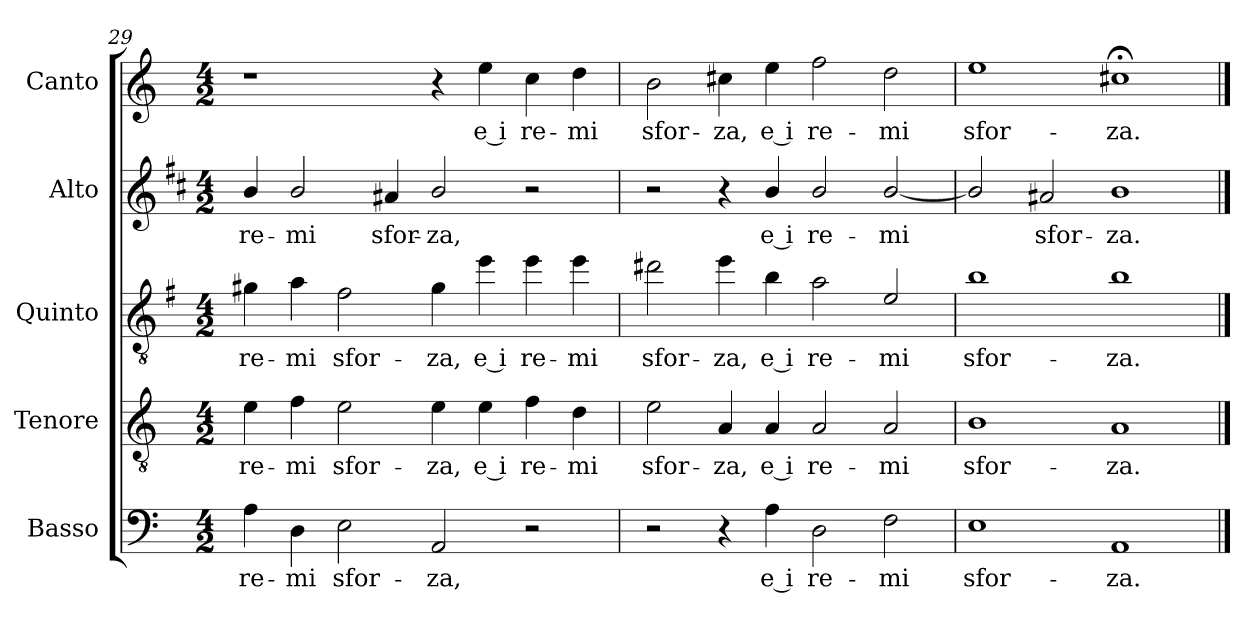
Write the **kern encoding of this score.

**kern	**text	**kern	**text	**kern	**text	**kern	**text	**kern	**text
*part5	*part5	*part4	*part4	*part3	*part3	*part2	*part2	*part1	*part1
*staff5	*staff5	*staff4	*staff4	*staff3	*staff3	*staff2	*staff2	*staff1	*staff1
*I"Basso	*	*I"Tenore	*	*I"Quinto	*	*I"Alto	*	*I"Canto	*
*I'B	*	*I'T	*	*	*	*I'A	*	*I'C	*
*clefF4	*	*clefGv2	*	*clefGv2	*	*clefG2	*	*clefG2	*
*	*	*	*	*ITrd4c7	*	*ITrd1c2	*	*	*
*k[]	*	*k[]	*	*k[]	*	*k[]	*	*k[]	*
*C:	*	*C:	*	*C:	*	*C:	*	*C:	*
*M4/2	*	*M4/2	*	*M4/2	*	*M4/2	*	*M4/2	*
=29	=29	=29	=29	=29	=29	=29	=29	=29	=29
!	!LO:LY:b	!	!LO:LY:b	!	!LO:LY:b	!	!LO:LY:b	!	!
4A\	re-	4e\	re-	4c#X\	re-	4a/	re-	1r	.
!	!LO:LY:b	!	!LO:LY:b	!	!LO:LY:b	!	!LO:LY:b	!	!
4D\	-mi	4f\	-mi	4d\	-mi	2a/	-mi	.	.
!	!LO:LY:b	!	!LO:LY:b	!	!LO:LY:b	!	!	!	!
2E\	sfor-	2e\	sfor-	2B\	sfor-	.	.	.	.
!	!	!	!	!	!	!	!LO:LY:b	!	!
.	.	.	.	.	.	4g#X/	sfor-	.	.
!	!LO:LY:b	!	!LO:LY:b	!	!LO:LY:b	!	!LO:LY:b	!	!
2AA/	-za,	4e\	-za,	4c#\	-za,	2a/	-za,	4r	.
!	!	!	!LO:LY:b	!	!LO:LY:b	!	!	!	!LO:LY:b
.	.	4e\	e i	4a\	e i	.	.	4ee\	e i
!	!	!	!LO:LY:b	!	!LO:LY:b	!	!	!	!LO:LY:b
2r	.	4f\	re-	4a\	re-	2r	.	4cc\	re-
!	!	!	!LO:LY:b	!	!LO:LY:b	!	!	!	!LO:LY:b
.	.	4d\	-mi	4a\	-mi	.	.	4dd\	-mi
=30	=30	=30	=30	=30	=30	=30	=30	=30	=30
!	!	!	!LO:LY:b	!	!LO:LY:b	!	!	!	!LO:LY:b
2r	.	2e\	sfor-	2g#X\	sfor-	2r	.	2b\	sfor-
!	!	!	!LO:LY:b	!	!LO:LY:b	!	!	!	!LO:LY:b
4r	.	4A/	-za,	4a\	-za,	4r	.	4cc#X\	-za,
!	!LO:LY:b	!	!LO:LY:b	!	!LO:LY:b	!	!LO:LY:b	!	!LO:LY:b
4A\	e i	4A/	e i	4e\	e i	4a/	e i	4ee\	e i
!	!LO:LY:b	!	!LO:LY:b	!	!LO:LY:b	!	!LO:LY:b	!	!LO:LY:b
2D\	re-	2A/	re-	2d\	re-	2a/	re-	2ff\	re-
!	!LO:LY:b	!	!LO:LY:b	!	!LO:LY:b	!	!LO:LY:b	!	!LO:LY:b
2F\	-mi	2A/	-mi	2A/	-mi	[2a/	-mi	2dd\	-mi
=31	=31	=31	=31	=31	=31	=31	=31	=31	=31
!	!LO:LY:b	!	!LO:LY:b	!	!LO:LY:b	!	!	!	!LO:LY:b
1E	sfor-	1B	sfor-	1e	sfor-	2a/]	.	1ee	sfor-
!	!	!	!	!	!	!	!LO:LY:b	!	!
.	.	.	.	.	.	2g#X/	sfor-	.	.
!	!LO:LY:b	!	!LO:LY:b	!	!LO:LY:b	!	!LO:LY:b	!	!LO:LY:b
1AA	-za.	1A	-za.	1e	-za.	1a	-za.	1cc#X;<	-za.
==	==	==	==	==	==	==	==	==	==
*-	*-	*-	*-	*-	*-	*-	*-	*-	*-
